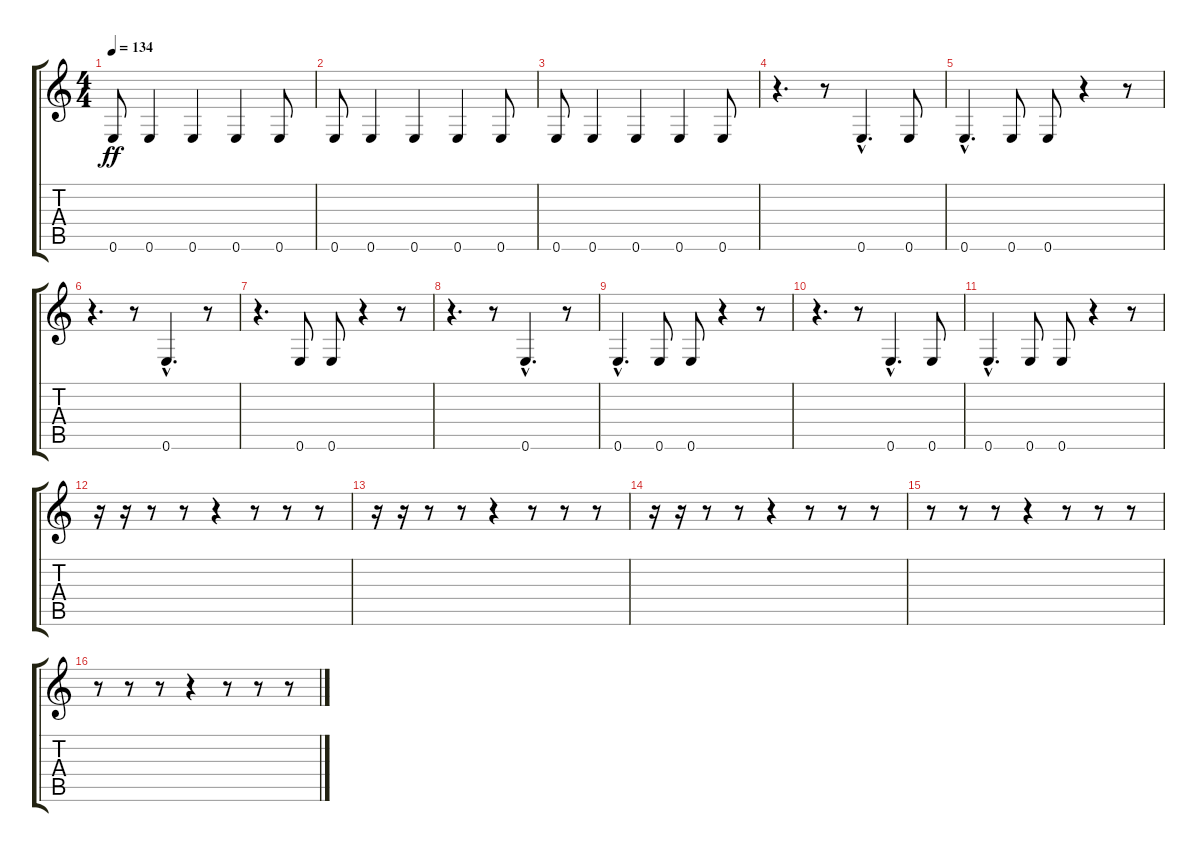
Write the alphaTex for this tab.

\track "" {instrument electricbassfinger}
\staff {score tabs}
\tuning (E4 B3 G3 D3 A2 E2) {hide}
\ts (4 4)
\tempo 134
\clef g2
\ks c
0.6.8{dy ff} 0.6.4 0.6.4 0.6.4 0.6.8 |
0.6.8 0.6.4 0.6.4 0.6.4 0.6.8 |
0.6.8 0.6.4 0.6.4 0.6.4 0.6.8 |
r.4{d} r.8 0.6{hac}.4{d} 0.6.8 |
0.6{hac}.4{d} 0.6.8 0.6.8 r.4 r.8 |
r.4{d} r.8 0.6{hac}.4{d} r.8 |
r.4{d} 0.6.8 0.6.8 r.4 r.8 |
r.4{d} r.8 0.6{hac}.4{d} r.8 |
0.6{hac}.4{d} 0.6.8 0.6.8 r.4 r.8 |
r.4{d} r.8 0.6{hac}.4{d} 0.6.8 |
0.6{hac}.4{d} 0.6.8 0.6.8 r.4 r.8 |
r.16 r.16 r.8 r.8 r.4 r.8 r.8 r.8 |
r.16 r.16 r.8 r.8 r.4 r.8 r.8 r.8 |
r.16 r.16 r.8 r.8 r.4 r.8 r.8 r.8 |
r.8 r.8 r.8 r.4 r.8 r.8 r.8 |
r.8 r.8 r.8 r.4 r.8 r.8 r.8
